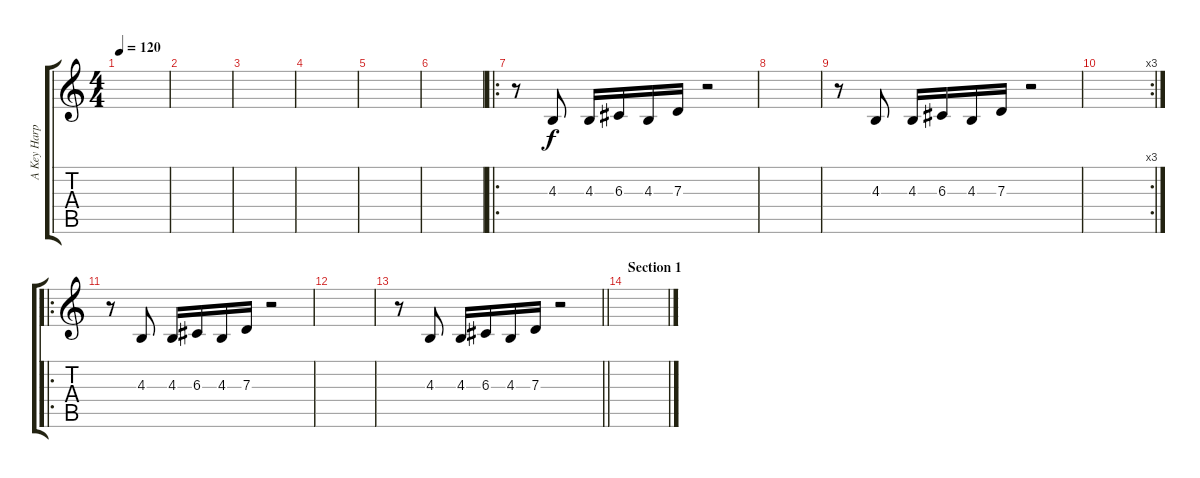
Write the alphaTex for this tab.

\track ("A Key Harp" "A Key Harp") {instrument baritonesax}
\staff {score tabs}
\tuning (E4 B3 G3 D3 A2 E2) {hide}
\ts (4 4)
\tempo 120
\clef g2
\ks c
|
|
|
|
|
|
\ro
r.8 4.3.8 4.3.16 6.3.16 4.3.16 7.3.16 r.2 |
|
r.8 4.3.8 4.3.16 6.3.16 4.3.16 7.3.16 r.2 |
\rc 3
|
\ro
r.8 4.3.8 4.3.16 6.3.16 4.3.16 7.3.16 r.2 |
|
\barLineRight lightlight
r.8 4.3.8 4.3.16 6.3.16 4.3.16 7.3.16 r.2 |
\section ("" "Section 1")
